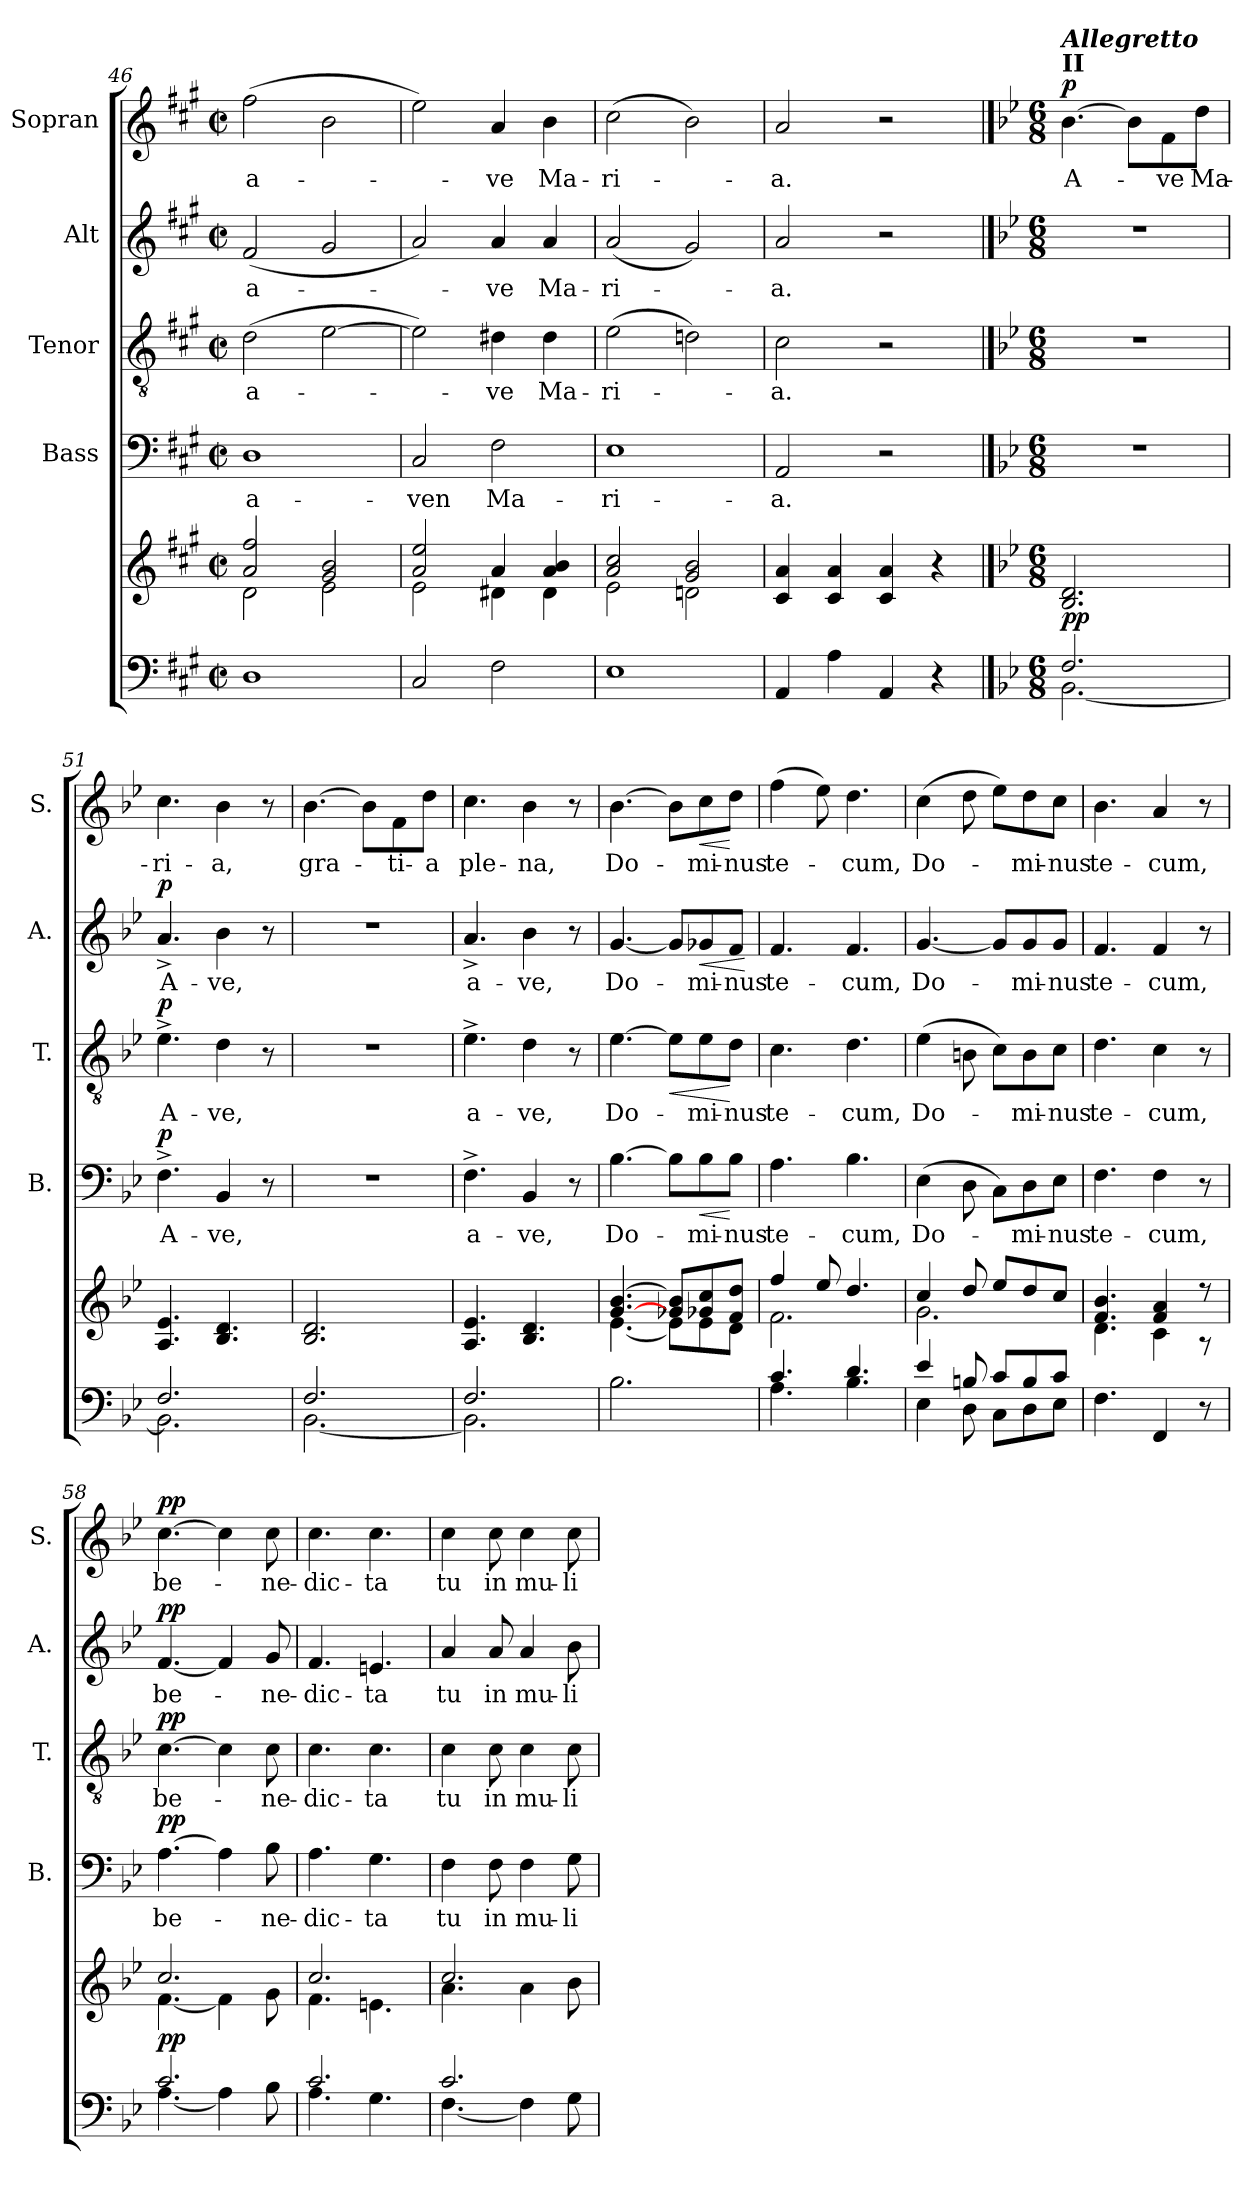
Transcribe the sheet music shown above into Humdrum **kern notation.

**kern	**kern	**dynam	**kern	**text	**dynam	**kern	**text	**dynam	**kern	**text	**dynam	**kern	**text	**dynam
*part5	*part5	*part5	*part4	*part4	*part4	*part3	*part3	*part3	*part2	*part2	*part2	*part1	*part1	*part1
*staff6	*staff5	*staff5/6	*staff4	*staff4	*staff4	*staff3	*staff3	*staff3	*staff2	*staff2	*staff2	*staff1	*staff1	*staff1
*	*	*	*I"Bass	*	*	*I"Tenor	*	*	*I"Alt	*	*	*I"Sopran	*	*
*	*	*	*I'B.	*	*	*I'T.	*	*	*I'A.	*	*	*I'S.	*	*
*clefF4	*clefG2	*	*clefF4	*	*	*clefGv2	*	*	*clefG2	*	*	*clefG2	*	*
*k[f#c#g#]	*k[f#c#g#]	*	*k[f#c#g#]	*	*	*k[f#c#g#]	*	*	*k[f#c#g#]	*	*	*k[f#c#g#]	*	*
*A:	*A:	*	*A:	*	*	*A:	*	*	*A:	*	*	*A:	*	*
*M2/2	*M2/2	*	*M2/2	*	*	*M2/2	*	*	*M2/2	*	*	*M2/2	*	*
*met(c|)	*met(c|)	*	*met(c|)	*	*	*met(c|)	*	*	*met(c|)	*	*	*met(c|)	*	*
=46	=46	=46	=46	=46	=46	=46	=46	=46	=46	=46	=46	=46	=46	=46
*	*^	*	*	*	*	*	*	*	*	*	*	*	*	*
!	!	!	!	!	!LO:LY:b	!	!	!LO:LY:b	!	!	!LO:LY:b	!	!	!LO:LY:b	!
1D	2a/ 2ff#/	2d\	.	1D	a-	.	(>2d\	a-	.	(<2f#/	a-	.	(>2ff#\	a-	.
.	2g#/ 2b/	2e\	.	.	.	.	[2e\	.	.	2g#/	.	.	2b\	.	.
=47	=47	=47	=47	=47	=47	=47	=47	=47	=47	=47	=47	=47	=47	=47	=47
!	!	!	!	!	!LO:LY:b	!	!	!	!	!	!	!	!	!	!
2C#/	2a/ 2ee/	2e\	.	2C#/	-ven	.	2e\])	.	.	2a/)	.	.	2ee\)	.	.
!	!	!	!	!	!LO:LY:b	!	!	!LO:LY:b	!	!	!LO:LY:b	!	!	!LO:LY:b	!
2F#\	4a/	4d#X\	.	2F#\	Ma-	.	4d#X\	-ve	.	4a/	-ve	.	4a/	-ve	.
!	!	!	!	!	!	!	!	!LO:LY:b	!	!	!LO:LY:b	!	!	!LO:LY:b	!
.	4a/ 4b/	4d#\	.	.	.	.	4d#\	Ma-	.	4a/	Ma-	.	4b\	Ma-	.
=48	=48	=48	=48	=48	=48	=48	=48	=48	=48	=48	=48	=48	=48	=48	=48
!	!	!	!	!	!LO:LY:b	!	!	!LO:LY:b	!	!	!LO:LY:b	!	!	!LO:LY:b	!
1E	2a/ 2cc#/	2e\	.	1E	-ri-	.	(>2e\	-ri-	.	(<2a/	-ri-	.	(>2cc#\	-ri-	.
.	2g#/ 2b/	2dn\	.	.	.	.	2dn\)	.	.	2g#/)	.	.	2b\)	.	.
=49	=49	=49	=49	=49	=49	=49	=49	=49	=49	=49	=49	=49	=49	=49	=49
!	!	!	!	!	!LO:LY:b	!	!	!LO:LY:b	!	!	!LO:LY:b	!	!	!LO:LY:b	!
*	*v	*v	*	*	*	*	*	*	*	*	*	*	*	*	*
4AA/	4c#/ 4a/	.	2AA/	-a.	.	2c#\	-a.	.	2a/	-a.	.	2a/	-a.	.
4A\	4c#/ 4a/	.	.	.	.	.	.	.	.	.	.	.	.	.
4AA/	4c#/ 4a/	.	2r	.	.	2r	.	.	2r	.	.	2r	.	.
4r	4r	.	.	.	.	.	.	.	.	.	.	.	.	.
!!LO:PB:g=z
==50	==50	==50	==50	==50	==50	==50	==50	==50	==50	==50	==50	==50	==50	==50
*k[b-e-]	*k[b-e-]	*	*k[b-e-]	*	*	*k[b-e-]	*	*	*k[b-e-]	*	*	*k[b-e-]	*	*
*B-:	*B-:	*	*B-:	*	*	*B-:	*	*	*B-:	*	*	*B-:	*	*
*M6/8	*M6/8	*	*M6/8	*	*	*M6/8	*	*	*M6/8	*	*	*M6/8	*	*
*^	*	*	*	*	*	*	*	*	*	*	*	*	*	*
!	!	!	!	!	!	!	!	!	!	!	!	!	!LO:TX:a:B:t=II	!	!
!	!	!	!	!	!	!	!	!	!	!	!	!	!LO:TX:a:Bi:t=Allegretto	!	!
!	!	!	!LO:DY:b	!	!	!	!	!	!	!	!	!	!	!LO:LY:b	!LO:DY:b
2.F/	[<2.BB-\	2.B-/ 2.d/	pp	2.r	.	.	2.r	.	.	2.r	.	.	[4.b-\	A-	p
.	.	.	.	.	.	.	.	.	.	.	.	.	8b-\L]	.	.
!	!	!	!	!	!	!	!	!	!	!	!	!	!	!LO:LY:b	!
.	.	.	.	.	.	.	.	.	.	.	.	.	8f\	-ve	.
!	!	!	!	!	!	!	!	!	!	!	!	!	!	!LO:LY:b	!
.	.	.	.	.	.	.	.	.	.	.	.	.	8dd\J	Ma-	.
=51	=51	=51	=51	=51	=51	=51	=51	=51	=51	=51	=51	=51	=51	=51	=51
!	!	!	!	!	!LO:LY:b	!LO:DY:a	!	!LO:LY:b	!LO:DY:a	!	!LO:LY:b	!LO:DY:a	!	!LO:LY:b	!
2.F/	2.BB-\]	4.A/ 4.e-/	.	4.F^>\	A-	p	4.e-^>\	A-	p	4.a^</	A-	p	4.cc\	-ri-	.
!	!	!	!	!	!LO:LY:b	!	!	!LO:LY:b	!	!	!LO:LY:b	!	!	!LO:LY:b	!
.	.	4.B-/ 4.d/	.	4BB-/	-ve,	.	4d\	-ve,	.	4b-\	-ve,	.	4b-\	-a,	.
.	.	.	.	8r	.	.	8r	.	.	8r	.	.	8r	.	.
=52	=52	=52	=52	=52	=52	=52	=52	=52	=52	=52	=52	=52	=52	=52	=52
!	!	!	!	!	!	!	!	!	!	!	!	!	!	!LO:LY:b	!
2.F/	[<2.BB-\	2.B-/ 2.d/	.	2.r	.	.	2.r	.	.	2.r	.	.	[4.b-\	gra-	.
.	.	.	.	.	.	.	.	.	.	.	.	.	8b-\L]	.	.
!	!	!	!	!	!	!	!	!	!	!	!	!	!	!LO:LY:b	!
.	.	.	.	.	.	.	.	.	.	.	.	.	8f\	-ti-	.
!	!	!	!	!	!	!	!	!	!	!	!	!	!	!LO:LY:b	!
.	.	.	.	.	.	.	.	.	.	.	.	.	8dd\J	-a	.
=53	=53	=53	=53	=53	=53	=53	=53	=53	=53	=53	=53	=53	=53	=53	=53
!	!	!	!	!	!LO:LY:b	!	!	!LO:LY:b	!	!	!LO:LY:b	!	!	!LO:LY:b	!
2.F/	2.BB-\]	4.A/ 4.e-/	.	4.F^>\	a-	.	4.e-^>\	a-	.	4.a^</	a-	.	4.cc\	ple-	.
!	!	!	!	!	!LO:LY:b	!	!	!LO:LY:b	!	!	!LO:LY:b	!	!	!LO:LY:b	!
.	.	4.B-/ 4.d/	.	4BB-/	-ve,	.	4d\	-ve,	.	4b-\	-ve,	.	4b-\	-na,	.
.	.	.	.	8r	.	.	8r	.	.	8r	.	.	8r	.	.
*v	*v	*	*	*	*	*	*	*	*	*	*	*	*	*	*
=54	=54	=54	=54	=54	=54	=54	=54	=54	=54	=54	=54	=54	=54	=54
*	*^	*	*	*	*	*	*	*	*	*	*	*	*	*
!	!	!	!	!	!LO:LY:b	!	!	!LO:LY:b	!	!	!LO:LY:b	!	!	!LO:LY:b	!
2.B-\	[>4.g/ [>4.b-/	[<4.e-\	.	[4.B-\	Do-	.	[4.e-\	Do-	.	[4.g/	Do-	.	[4.b-\	Do-	.
!	!	!	!	!	!	!	!	!	!LO:HP:b	!	!	!	!	!	!
.	8g-/ 8b-/]L	8e-\L]	.	8B-\L]	.	.	8e-\L]	.	<	8g/L]	.	.	8b-\L]	.	.
!	!	!	!	!	!LO:LY:b	!LO:HP:b	!	!LO:LY:b	!	!	!LO:LY:b	!LO:HP:b	!	!LO:LY:b	!LO:HP:b
.	8g-X/ 8cc/	8e-\	.	8B-\	-mi-	<	8e-\	-mi-	.	8g-X/	-mi-	<	8cc\	-mi-	<
!	!	!	!	!	!LO:LY:b	!	!	!LO:LY:b	!	!	!LO:LY:b	!	!	!LO:LY:b	!
.	8f/ 8dd/J	8d\J	.	8B-\J	-nus	[	8d\J	-nus	[	8f/J	-nus	.	8dd\J	-nus	[
*	*v	*v	*	*	*	*	*	*	*	*	*	*	*	*	*
.	.	.	.	.	.	.	.	.	.	.	[	.	.	.
=55	=55	=55	=55	=55	=55	=55	=55	=55	=55	=55	=55	=55	=55	=55
*^	*^	*	*	*	*	*	*	*	*	*	*	*	*	*
!	!	!	!	!	!	!LO:LY:b	!	!	!LO:LY:b	!	!	!LO:LY:b	!	!	!LO:LY:b	!
4.c/	4.A\	4ff/	2.f\	.	4.A\	te-	.	4.c\	te-	.	4.f/	te-	.	(>4ff\	te-	.
.	.	8ee-/	.	.	.	.	.	.	.	.	.	.	.	8ee-\)	.	.
!	!	!	!	!	!	!LO:LY:b	!	!	!LO:LY:b	!	!	!LO:LY:b	!	!	!LO:LY:b	!
4.d/	4.B-\	4.dd/	.	.	4.B-\	-cum,	.	4.d\	-cum,	.	4.f/	-cum,	.	4.dd\	-cum,	.
!!LO:LB:g=z
=56	=56	=56	=56	=56	=56	=56	=56	=56	=56	=56	=56	=56	=56	=56	=56	=56
!	!	!	!	!	!	!LO:LY:b	!	!	!LO:LY:b	!	!	!LO:LY:b	!	!	!LO:LY:b	!
4e-/	4E-\	4cc/	2.g\	.	(>4E-\	Do-	.	(>4e-\	Do-	.	[4.g/	Do-	.	(>4cc\	Do-	.
8Bn/	8D\	8dd/	.	.	8D\	.	.	8Bn\	.	.	.	.	.	8dd\	.	.
8c/L	8C\L	8ee-/L	.	.	8C\L)	.	.	8c\L)	.	.	8g/L]	.	.	8ee-\L)	.	.
!	!	!	!	!	!	!LO:LY:b	!	!	!LO:LY:b	!	!	!LO:LY:b	!	!	!LO:LY:b	!
8B/	8D\	8dd/	.	.	8D\	-mi-	.	8B\	-mi-	.	8g/	-mi-	.	8dd\	-mi-	.
!	!	!	!	!	!	!LO:LY:b	!	!	!LO:LY:b	!	!	!LO:LY:b	!	!	!LO:LY:b	!
8c/J	8E-\J	8cc/J	.	.	8E-\J	-nus	.	8c\J	-nus	.	8g/J	-nus	.	8cc\J	-nus	.
=57	=57	=57	=57	=57	=57	=57	=57	=57	=57	=57	=57	=57	=57	=57	=57	=57
!	!	!	!	!	!	!LO:LY:b	!	!	!LO:LY:b	!	!	!LO:LY:b	!	!	!LO:LY:b	!
*v	*v	*	*	*	*	*	*	*	*	*	*	*	*	*	*	*
4.F\	4.f/ 4.b-/	4.d\	.	4.F\	te-	.	4.d\	te-	.	4.f/	te-	.	4.b-\	te-	.
!	!	!	!	!	!LO:LY:b	!	!	!LO:LY:b	!	!	!LO:LY:b	!	!	!LO:LY:b	!
4FF/	4f/ 4a/	4c\	.	4F\	-cum,	.	4c\	-cum,	.	4f/	-cum,	.	4a/	-cum,	.
8r	8r	8r	.	8r	.	.	8r	.	.	8r	.	.	8r	.	.
=58	=58	=58	=58	=58	=58	=58	=58	=58	=58	=58	=58	=58	=58	=58	=58
*^	*	*	*	*	*	*	*	*	*	*	*	*	*	*	*
!	!	!	!	!LO:DY:b	!	!LO:LY:b	!LO:DY:a	!	!LO:LY:b	!LO:DY:a	!	!LO:LY:b	!LO:DY:a	!	!LO:LY:b	!LO:DY:a
2.c/	[<4.A\	2.cc/	[<4.f\	pp	[4.A\	be-	pp	[4.c\	be-	pp	[4.f/	be-	pp	[4.cc\	be-	pp
.	4A\]	.	4f\]	.	4A\]	.	.	4c\]	.	.	4f/]	.	.	4cc\]	.	.
!	!	!	!	!	!	!LO:LY:b	!	!	!LO:LY:b	!	!	!LO:LY:b	!	!	!LO:LY:b	!
.	8B-\	.	8g\	.	8B-\	-ne-	.	8c\	-ne-	.	8g/	-ne-	.	8cc\	-ne-	.
=59	=59	=59	=59	=59	=59	=59	=59	=59	=59	=59	=59	=59	=59	=59	=59	=59
!	!	!	!	!	!	!LO:LY:b	!	!	!LO:LY:b	!	!	!LO:LY:b	!	!	!LO:LY:b	!
2.c/	4.A\	2.cc/	4.f\	.	4.A\	-dic-	.	4.c\	-dic-	.	4.f/	-dic-	.	4.cc\	-dic-	.
!	!	!	!	!	!	!LO:LY:b	!	!	!LO:LY:b	!	!	!LO:LY:b	!	!	!LO:LY:b	!
.	4.G\	.	4.en\	.	4.G\	-ta	.	4.c\	-ta	.	4.en/	-ta	.	4.cc\	-ta	.
=60	=60	=60	=60	=60	=60	=60	=60	=60	=60	=60	=60	=60	=60	=60	=60	=60
!	!	!	!	!	!	!LO:LY:b	!	!	!LO:LY:b	!	!	!LO:LY:b	!	!	!LO:LY:b	!
2.c/	[<4.F\	2.cc/	4.a\	.	4F\	tu	.	4c\	tu	.	4a/	tu	.	4cc\	tu	.
!	!	!	!	!	!	!LO:LY:b	!	!	!LO:LY:b	!	!	!LO:LY:b	!	!	!LO:LY:b	!
.	.	.	.	.	8F\	in	.	8c\	in	.	8a/	in	.	8cc\	in	.
!	!	!	!	!	!	!LO:LY:b	!	!	!LO:LY:b	!	!	!LO:LY:b	!	!	!LO:LY:b	!
.	4F\]	.	4a\	.	4F\	mu-	.	4c\	mu-	.	4a/	mu-	.	4cc\	mu-	.
!	!	!	!	!	!	!LO:LY:b	!	!	!LO:LY:b	!	!	!LO:LY:b	!	!	!LO:LY:b	!
.	8G\	.	8b-\	.	8G\	-li-	.	8c\	-li-	.	8b-\	-li-	.	8cc\	-li-	.
*v	*v	*	*	*	*	*	*	*	*	*	*	*	*	*	*	*
*	*v	*v	*	*	*	*	*	*	*	*	*	*	*	*	*
=	=	=	=	=	=	=	=	=	=	=	=	=	=	=
*-	*-	*-	*-	*-	*-	*-	*-	*-	*-	*-	*-	*-	*-	*-
